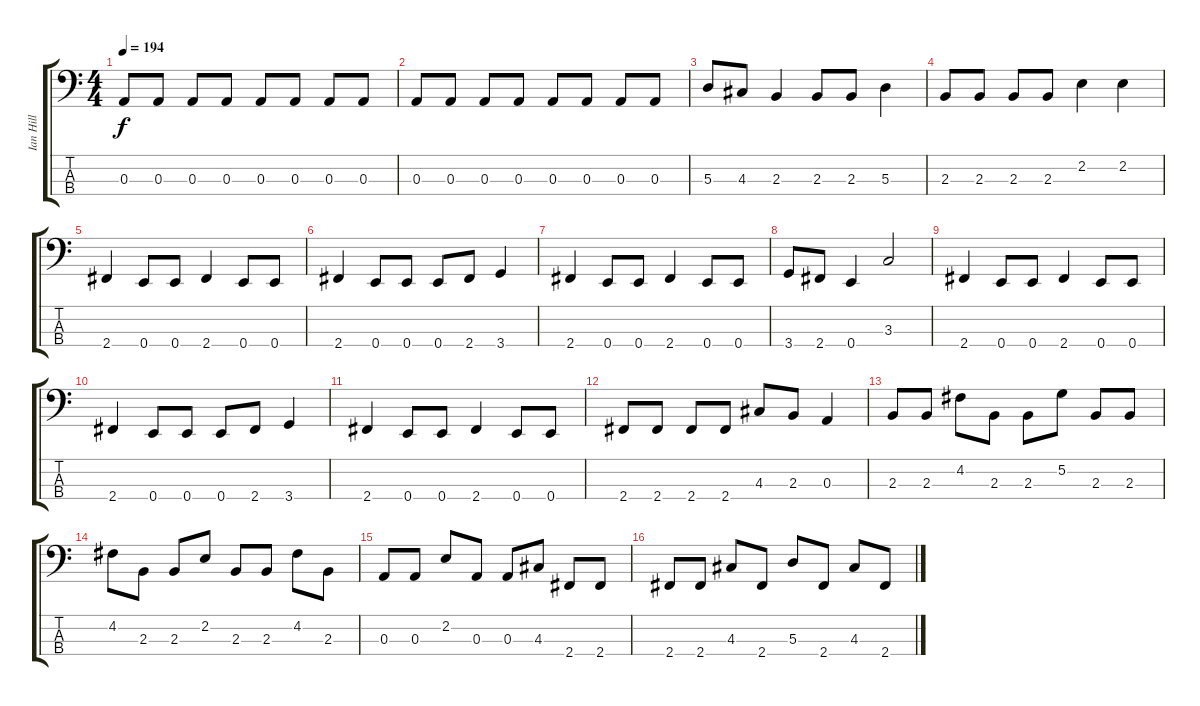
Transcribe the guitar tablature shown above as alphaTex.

\track ("Ian Hill" "Ian Hill") {instrument electricbasspick}
\staff {score tabs}
\tuning (G2 D2 A1 E1) {hide}
\ts (4 4)
\tempo 194
\clef f4
\ks c
0.3.8{dy f} 0.3.8 0.3.8 0.3.8 0.3.8 0.3.8 0.3.8 0.3.8 |
0.3.8 0.3.8 0.3.8 0.3.8 0.3.8 0.3.8 0.3.8 0.3.8 |
5.3.8 4.3.8 2.3.4 2.3.8 2.3.8 5.3.4 |
2.3.8 2.3.8 2.3.8 2.3.8 2.2.4 2.2.4 |
2.4.4 0.4.8 0.4.8 2.4.4 0.4.8 0.4.8 |
2.4.4 0.4.8 0.4.8 0.4.8 2.4.8 3.4.4 |
2.4.4 0.4.8 0.4.8 2.4.4 0.4.8 0.4.8 |
3.4.8 2.4.8 0.4.4 3.3.2 |
2.4.4 0.4.8 0.4.8 2.4.4 0.4.8 0.4.8 |
2.4.4 0.4.8 0.4.8 0.4.8 2.4.8 3.4.4 |
2.4.4 0.4.8 0.4.8 2.4.4 0.4.8 0.4.8 |
2.4.8 2.4.8 2.4.8 2.4.8 4.3.8 2.3.8 0.3.4 |
2.3.8 2.3.8 4.2.8 2.3.8 2.3.8 5.2.8 2.3.8 2.3.8 |
4.2.8 2.3.8 2.3.8 2.2.8 2.3.8 2.3.8 4.2.8 2.3.8 |
0.3.8 0.3.8 2.2.8 0.3.8 0.3.8 4.3.8 2.4.8 2.4.8 |
2.4.8 2.4.8 4.3.8 2.4.8 5.3.8 2.4.8 4.3.8 2.4.8
